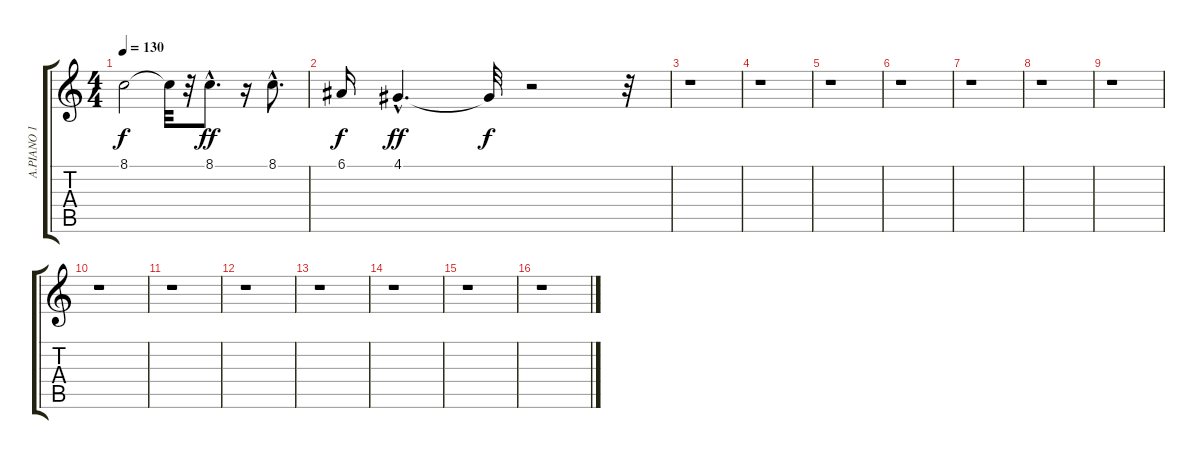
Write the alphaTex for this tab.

\track ("A.PIANO 1" "A.PIANO 1") {instrument acousticgrandpiano}
\staff {score tabs}
\tuning (E4 B3 G3 D3 A2 E2) {hide}
\ts (4 4)
\tempo 130
\clef g2
\ks c
8.1{t}.2{dy f} 8.1{t}.32 r.32 8.1{hac}.8{d dy ff} r.16 8.1{hac}.8{d} |
6.1.16{dy f} 4.1{hac}.4{d dy ff} 4.1{t}.32{dy f} r.2 r.32 |
r.1 |
r.1 |
r.1 |
r.1 |
r.1 |
r.1 |
r.1 |
r.1 |
r.1 |
r.1 |
r.1 |
r.1 |
r.1 |
r.1
